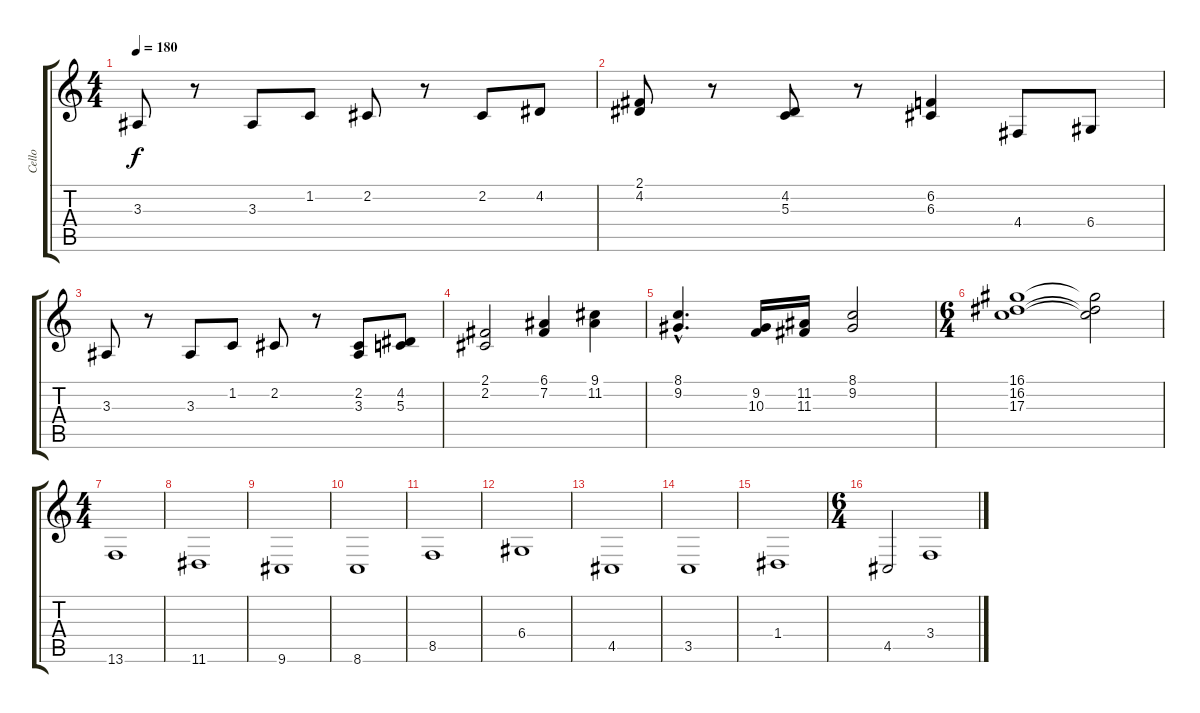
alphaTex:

\track ("Cello" "Cello") {instrument cello}
\staff {score tabs}
\tuning (E4 B3 G3 D3 A2 E2) {hide}
\ts (4 4)
\tempo 180
\clef g2
\ks c
3.3.8{dy f} r.8 3.3.8 1.2.8 2.2.8 r.8 2.2.8 4.2.8 |
(2.1 4.2).8 r.8 (4.2 5.3).8 r.8 (6.2 6.3).4 4.4.8 6.4.8 |
3.3.8 r.8 3.3.8 1.2.8 2.2.8 r.8 (2.2 3.3).8 (4.2 5.3).8 |
(2.1 2.2).2 (6.1 7.2).4 (9.1 11.2).4 |
(8.1{hac} 9.2{hac}).4{d} (9.2 10.3).16 (11.2 11.3).16 (8.1 9.2).2 |
\ts (6 4)
(16.1 16.2 17.3).1 (16.1{t} 16.2{t} 17.3{t}).2 |
\ts (4 4)
13.6.1{balance 8 instrument choiraahs} |
11.6.1 |
9.6.1 |
8.6.1 |
8.5.1 |
6.4.1 |
4.5.1 |
3.5.1 |
1.4.1 |
\ts (6 4)
4.5.2 3.4.1
